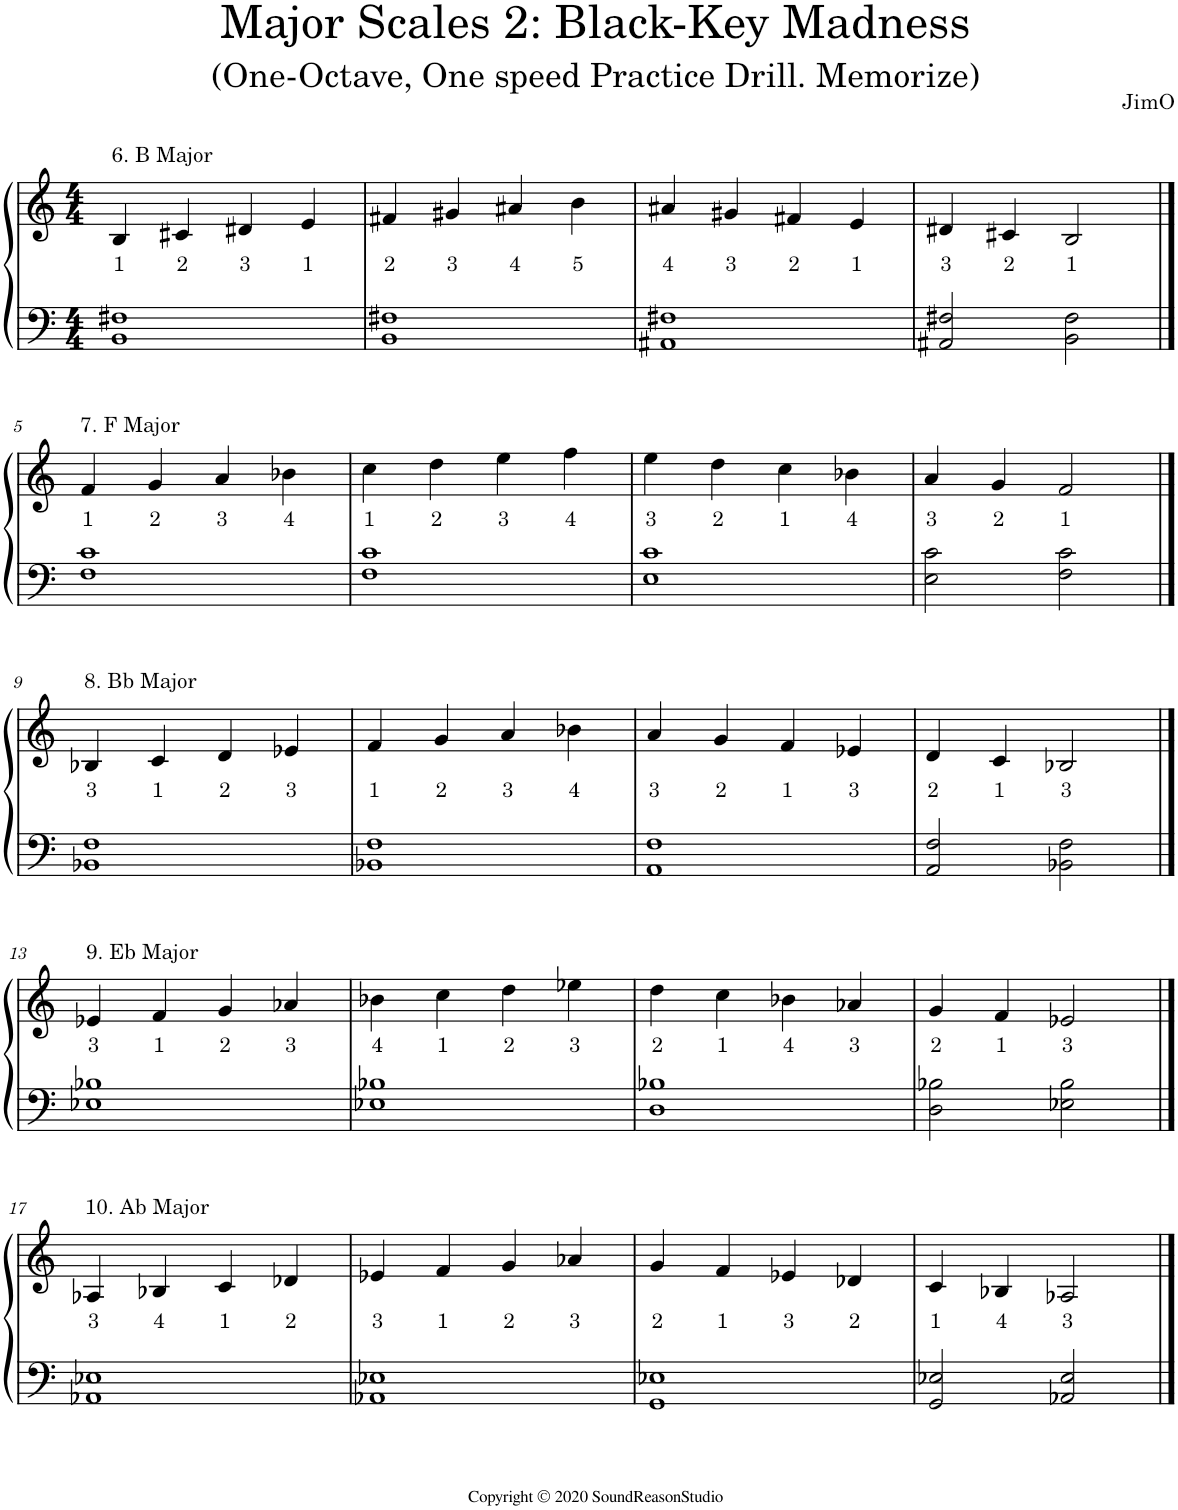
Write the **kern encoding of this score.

**kern	**kern	**text
*part1	*part1	*part1
*staff2	*staff1	*staff1
*I"Piano	*	*
*I'Pno.	*	*
*clefF4	*clefG2	*
*k[]	*k[]	*
*M4/4	*M4/4	*
=1	=1	=1
!	!LO:TX:a:t=6. B Major	!
!	!	!LO:LY:b
1BB 1F#X	4B/	1
!	!	!LO:LY:b
.	4c#X/	2
!	!	!LO:LY:b
.	4d#X/	3
!	!	!LO:LY:b
.	4e/	1
=2	=2	=2
!	!	!LO:LY:b
1BB 1F#X	4f#X/	2
!	!	!LO:LY:b
.	4g#X/	3
!	!	!LO:LY:b
.	4a#X/	4
!	!	!LO:LY:b
.	4b\	5
=3	=3	=3
!	!	!LO:LY:b
1AA#X 1F#X	4a#X/	4
!	!	!LO:LY:b
.	4g#X/	3
!	!	!LO:LY:b
.	4f#X/	2
!	!	!LO:LY:b
.	4e/	1
=4	=4	=4
!	!	!LO:LY:b
2AA#X/ 2F#X/	4d#X/	3
!	!	!LO:LY:b
.	4c#X/	2
!	!	!LO:LY:b
2BB\ 2F#\	2B/	1
!!LO:LB:g=z
==5	==5	==5
!	!LO:TX:a:t=7. F Major	!
!	!	!LO:LY:b
1F 1c	4f/	1
!	!	!LO:LY:b
.	4g/	2
!	!	!LO:LY:b
.	4a/	3
!	!	!LO:LY:b
.	4b-X\	4
=6	=6	=6
!	!	!LO:LY:b
1F 1c	4cc\	1
!	!	!LO:LY:b
.	4dd\	2
!	!	!LO:LY:b
.	4ee\	3
!	!	!LO:LY:b
.	4ff\	4
=7	=7	=7
!	!	!LO:LY:b
1E 1c	4ee\	3
!	!	!LO:LY:b
.	4dd\	2
!	!	!LO:LY:b
.	4cc\	1
!	!	!LO:LY:b
.	4b-X\	4
=8	=8	=8
!	!	!LO:LY:b
2E\ 2c\	4a/	3
!	!	!LO:LY:b
.	4g/	2
!	!	!LO:LY:b
2F\ 2c\	2f/	1
!!LO:LB:g=z
==9	==9	==9
!	!LO:TX:a:t=8. Bb Major	!
!	!	!LO:LY:b
1BB-X 1F	4B-X/	3
!	!	!LO:LY:b
.	4c/	1
!	!	!LO:LY:b
.	4d/	2
!	!	!LO:LY:b
.	4e-X/	3
=10	=10	=10
!	!	!LO:LY:b
1BB-X 1F	4f/	1
!	!	!LO:LY:b
.	4g/	2
!	!	!LO:LY:b
.	4a/	3
!	!	!LO:LY:b
.	4b-X\	4
=11	=11	=11
!	!	!LO:LY:b
1AA 1F	4a/	3
!	!	!LO:LY:b
.	4g/	2
!	!	!LO:LY:b
.	4f/	1
!	!	!LO:LY:b
.	4e-X/	3
=12	=12	=12
!	!	!LO:LY:b
2AA/ 2F/	4d/	2
!	!	!LO:LY:b
.	4c/	1
!	!	!LO:LY:b
2BB-X\ 2F\	2B-X/	3
!!LO:LB:g=z
==13	==13	==13
!	!LO:TX:a:t=9. Eb Major	!
!	!	!LO:LY:b
1E-X 1B-X	4e-X/	3
!	!	!LO:LY:b
.	4f/	1
!	!	!LO:LY:b
.	4g/	2
!	!	!LO:LY:b
.	4a-X/	3
=14	=14	=14
!	!	!LO:LY:b
1E-X 1B-X	4b-X\	4
!	!	!LO:LY:b
.	4cc\	1
!	!	!LO:LY:b
.	4dd\	2
!	!	!LO:LY:b
.	4ee-X\	3
=15	=15	=15
!	!	!LO:LY:b
1D 1B-X	4dd\	2
!	!	!LO:LY:b
.	4cc\	1
!	!	!LO:LY:b
.	4b-X\	4
!	!	!LO:LY:b
.	4a-X/	3
=16	=16	=16
!	!	!LO:LY:b
2D\ 2B-X\	4g/	2
!	!	!LO:LY:b
.	4f/	1
!	!	!LO:LY:b
2E-X\ 2B-\	2e-X/	3
!!LO:LB:g=z
==17	==17	==17
!	!LO:TX:a:t=10. Ab Major	!
!	!	!LO:LY:b
1AA-X 1E-X	4A-X/	3
!	!	!LO:LY:b
.	4B-X/	4
!	!	!LO:LY:b
.	4c/	1
!	!	!LO:LY:b
.	4d-X/	2
=18	=18	=18
!	!	!LO:LY:b
1AA-X 1E-X	4e-X/	3
!	!	!LO:LY:b
.	4f/	1
!	!	!LO:LY:b
.	4g/	2
!	!	!LO:LY:b
.	4a-X/	3
=19	=19	=19
!	!	!LO:LY:b
1GG 1E-X	4g/	2
!	!	!LO:LY:b
.	4f/	1
!	!	!LO:LY:b
.	4e-X/	3
!	!	!LO:LY:b
.	4d-X/	2
=20	=20	=20
!	!	!LO:LY:b
2GG/ 2E-X/	4c/	1
!	!	!LO:LY:b
.	4B-X/	4
!	!	!LO:LY:b
2AA-X/ 2E-/	2A-X/	3
==	==	==
*-	*-	*-
